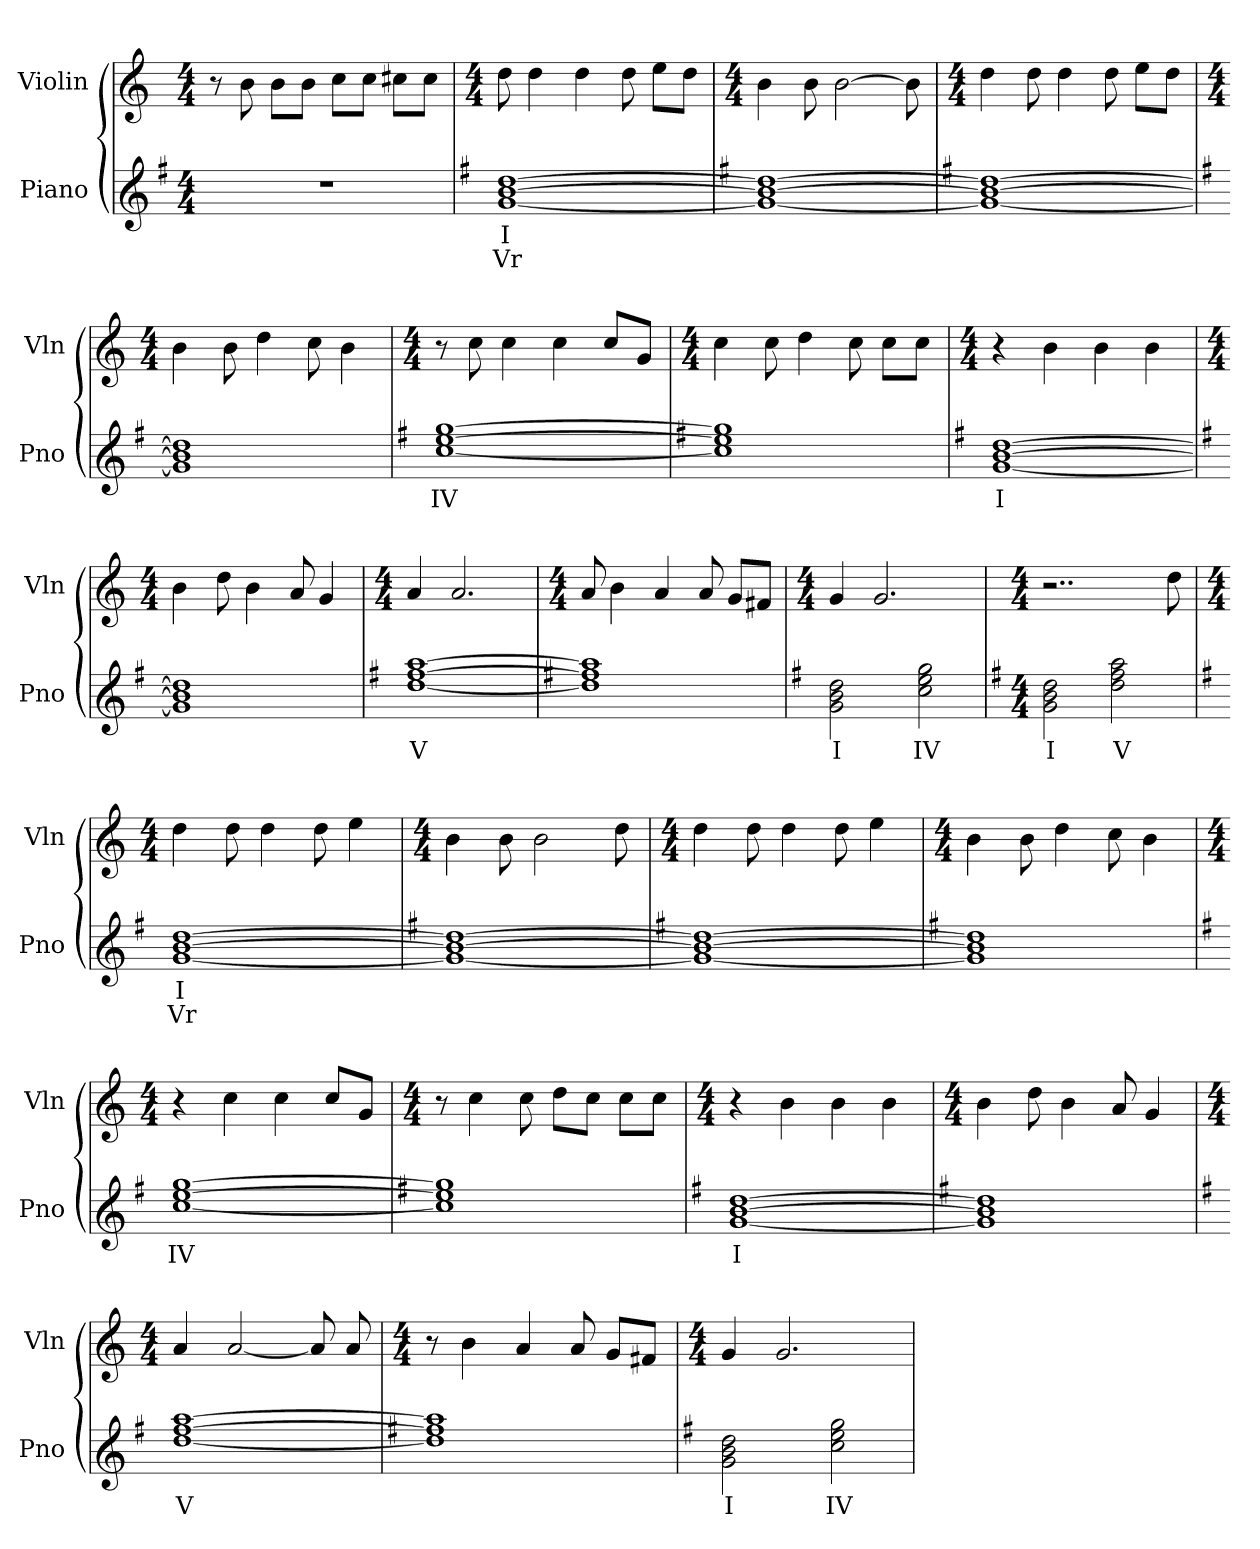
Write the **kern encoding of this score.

**kern	**text	**text	**kern
*part2	*part2	*part2	*part1
*staff2	*staff2	*staff2	*staff1
*I"Piano	*	*	*I"Violin
*I'Pno	*	*	*I'Vln
*k[f#]	*	*	*
*G:	*	*	*
*M4/4	*	*	*M4/4
=	=	=	=
1r	.	.	8r
.	.	.	8b
.	.	.	8bL
.	.	.	8bJ
.	.	.	8ccL
.	.	.	8ccJ
.	.	.	8cc#XL
.	.	.	8cc#J
=	=	=	=
*k[f#]	*	*	*
*G:	*	*	*
*	*	*	*M4/4
[1g [1b [1dd	I	Vr	8dd
.	.	.	4dd
.	.	.	4dd
.	.	.	8dd
.	.	.	8eeL
.	.	.	8ddJ
=	=	=	=
*k[f#]	*	*	*
*G:	*	*	*
*	*	*	*M4/4
1g_ 1b_ 1dd_	.	.	4b
.	.	.	8b
.	.	.	[2b
.	.	.	8b]
=	=	=	=
*k[f#]	*	*	*
*G:	*	*	*
*	*	*	*M4/4
1g_ 1b_ 1dd_	.	.	4dd
.	.	.	8dd
.	.	.	4dd
.	.	.	8dd
.	.	.	8eeL
.	.	.	8ddJ
=	=	=	=
*k[f#]	*	*	*
*G:	*	*	*
*	*	*	*M4/4
1g] 1b] 1dd]	.	.	4b
.	.	.	8b
.	.	.	4dd
.	.	.	8cc
.	.	.	4b
=	=	=	=
*k[f#]	*	*	*
*G:	*	*	*
*	*	*	*M4/4
[1cc [1ee [1gg	IV	.	8r
.	.	.	8cc
.	.	.	4cc
.	.	.	4cc
.	.	.	8ccL
.	.	.	8gJ
=	=	=	=
*k[f#]	*	*	*
*G:	*	*	*
*	*	*	*M4/4
1cc] 1ee] 1gg]	.	.	4cc
.	.	.	8cc
.	.	.	4dd
.	.	.	8cc
.	.	.	8ccL
.	.	.	8ccJ
=	=	=	=
*k[f#]	*	*	*
*G:	*	*	*
*	*	*	*M4/4
[1g [1b [1dd	I	.	4r
.	.	.	4b
.	.	.	4b
.	.	.	4b
=	=	=	=
*k[f#]	*	*	*
*G:	*	*	*
*	*	*	*M4/4
1g] 1b] 1dd]	.	.	4b
.	.	.	8dd
.	.	.	4b
.	.	.	8a
.	.	.	4g
=	=	=	=
*k[f#]	*	*	*
*G:	*	*	*
*	*	*	*M4/4
[1dd [1ff# [1aa	V	.	4a
.	.	.	2.a
=	=	=	=
*k[f#]	*	*	*
*G:	*	*	*
*	*	*	*M4/4
1dd] 1ff#] 1aa]	.	.	8a
.	.	.	4b
.	.	.	4a
.	.	.	8a
.	.	.	8gL
.	.	.	8f#XJ
=	=	=	=
*k[f#]	*	*	*
*G:	*	*	*
*	*	*	*M4/4
2g 2b 2dd	I	.	4g
.	.	.	2.g
2cc 2ee 2gg	IV	.	.
=	=	=	=
*k[f#]	*	*	*
*G:	*	*	*
*M4/4	*	*	*M4/4
2g 2b 2dd	I	.	2..r
2dd 2ff# 2aa	V	.	.
.	.	.	8dd
=	=	=	=
*k[f#]	*	*	*
*G:	*	*	*
*	*	*	*M4/4
[1g [1b [1dd	I	Vr	4dd
.	.	.	8dd
.	.	.	4dd
.	.	.	8dd
.	.	.	4ee
=	=	=	=
*k[f#]	*	*	*
*G:	*	*	*
*	*	*	*M4/4
1g_ 1b_ 1dd_	.	.	4b
.	.	.	8b
.	.	.	2b
.	.	.	8dd
=	=	=	=
*k[f#]	*	*	*
*G:	*	*	*
*	*	*	*M4/4
1g_ 1b_ 1dd_	.	.	4dd
.	.	.	8dd
.	.	.	4dd
.	.	.	8dd
.	.	.	4ee
=	=	=	=
*k[f#]	*	*	*
*G:	*	*	*
*	*	*	*M4/4
1g] 1b] 1dd]	.	.	4b
.	.	.	8b
.	.	.	4dd
.	.	.	8cc
.	.	.	4b
=	=	=	=
*k[f#]	*	*	*
*G:	*	*	*
*	*	*	*M4/4
[1cc [1ee [1gg	IV	.	4r
.	.	.	4cc
.	.	.	4cc
.	.	.	8ccL
.	.	.	8gJ
=	=	=	=
*k[f#]	*	*	*
*G:	*	*	*
*	*	*	*M4/4
1cc] 1ee] 1gg]	.	.	8r
.	.	.	4cc
.	.	.	8cc
.	.	.	8ddL
.	.	.	8ccJ
.	.	.	8ccL
.	.	.	8ccJ
=	=	=	=
*k[f#]	*	*	*
*G:	*	*	*
*	*	*	*M4/4
[1g [1b [1dd	I	.	4r
.	.	.	4b
.	.	.	4b
.	.	.	4b
=	=	=	=
*k[f#]	*	*	*
*G:	*	*	*
*	*	*	*M4/4
1g] 1b] 1dd]	.	.	4b
.	.	.	8dd
.	.	.	4b
.	.	.	8a
.	.	.	4g
=	=	=	=
*k[f#]	*	*	*
*G:	*	*	*
*	*	*	*M4/4
[1dd [1ff# [1aa	V	.	4a
.	.	.	[2a
.	.	.	8a]
.	.	.	8a
=	=	=	=
*k[f#]	*	*	*
*G:	*	*	*
*	*	*	*M4/4
1dd] 1ff#] 1aa]	.	.	8r
.	.	.	4b
.	.	.	4a
.	.	.	8a
.	.	.	8gL
.	.	.	8f#XJ
=	=	=	=
*k[f#]	*	*	*
*G:	*	*	*
*	*	*	*M4/4
2g 2b 2dd	I	.	4g
.	.	.	2.g
2cc 2ee 2gg	IV	.	.
=	=	=	=
*-	*-	*-	*-
